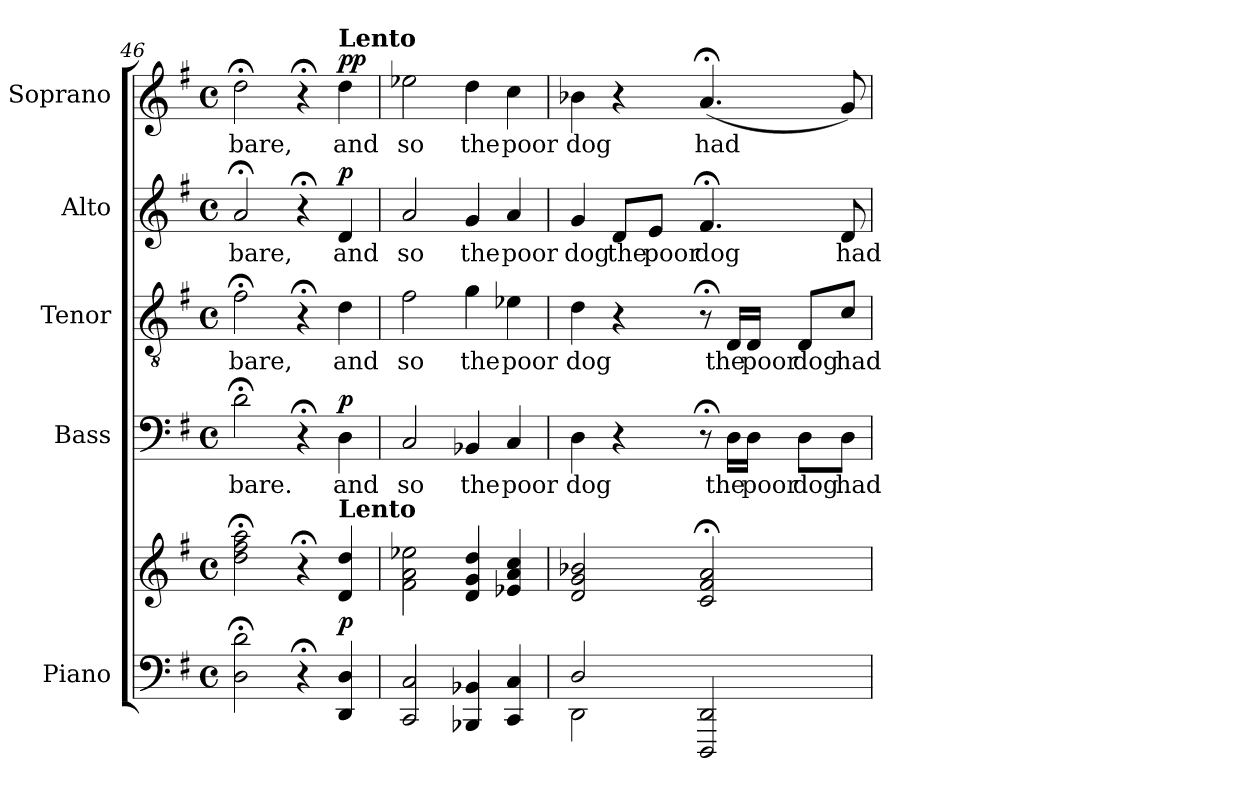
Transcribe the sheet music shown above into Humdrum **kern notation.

**kern	**kern	**dynam	**kern	**text	**dynam	**kern	**text	**kern	**text	**dynam	**kern	**text	**dynam
*part5	*part5	*part5	*part4	*part4	*part4	*part3	*part3	*part2	*part2	*part2	*part1	*part1	*part1
*staff6	*staff5	*staff5/6	*staff4	*staff4	*staff4	*staff3	*staff3	*staff2	*staff2	*staff2	*staff1	*staff1	*staff1
*I"Piano	*	*	*I"Bass	*	*	*I"Tenor	*	*I"Alto	*	*	*I"Soprano	*	*
*I'Pno.	*	*	*I'B.	*	*	*I'T.	*	*I'A.	*	*	*I'S.	*	*
*clefF4	*clefG2	*	*clefF4	*	*	*clefGv2	*	*clefG2	*	*	*clefG2	*	*
*	*	*	*	*	*	*ITrd7c12	*	*	*	*	*	*	*
*k[f#]	*k[f#]	*	*k[f#]	*	*	*k[f#]	*	*k[f#]	*	*	*k[f#]	*	*
*G:	*G:	*	*G:	*	*	*G:	*	*G:	*	*	*G:	*	*
*M4/4	*M4/4	*	*M4/4	*	*	*M4/4	*	*M4/4	*	*	*M4/4	*	*
*met(c)	*met(c)	*	*met(c)	*	*	*met(c)	*	*met(c)	*	*	*met(c)	*	*
=46	=46	=46	=46	=46	=46	=46	=46	=46	=46	=46	=46	=46	=46
!	!	!	!	!LO:LY:b:color=#000000	!	!	!	!	!	!	!	!	!
!	!	!	!	!	!	!	!LO:LY:b:color=#000000	!	!	!	!	!	!
!	!	!	!	!	!	!	!	!	!LO:LY:b:color=#000000	!	!	!	!
!	!	!	!	!	!	!	!	!	!	!	!	!LO:LY:b:color=#000000	!
2Di\; 2di;	2ddi\; 2ff#i; 2aai;	.	2d;i\	bare.	.	2F#;i\	bare,	2a;i/	bare,	.	2dd;i\	bare,	.
4r;	4r;	.	4r;	.	.	4r;	.	4r;	.	.	4r;	.	.
!	!	!	!	!LO:LY:b:color=#000000	!	!	!	!	!	!	!	!	!
!	!	!	!	!	!	!	!LO:LY:b:color=#000000	!	!	!	!	!	!
!	!	!	!	!	!	!	!	!	!LO:LY:b:color=#000000	!	!	!	!
*	*MM60	*	*	*	*	*	*	*	*	*	*MM60	*	*
!	!	!	!	!	!	!	!	!	!	!	!LO:TX:a:B:t=Lento	!	!
!	!LO:TX:a:B:t=Lento	!	!	!	!	!	!	!	!	!	!	!	!
!	!	!	!	!	!	!	!	!	!	!	!	!LO:LY:b:color=#000000	!
4DDi/ 4Di	4di/ 4ddi	p	4Di\	and	p	4Di\	and	4di/	and	p	4ddi\	and	p p
!!LO:LB:g=z
=47	=47	=47	=47	=47	=47	=47	=47	=47	=47	=47	=47	=47	=47
!	!	!	!	!LO:LY:b:color=#000000	!	!	!	!	!	!	!	!	!
!	!	!	!	!	!	!	!LO:LY:b:color=#000000	!	!	!	!	!	!
!	!	!	!	!	!	!	!	!	!LO:LY:b:color=#000000	!	!	!	!
!	!	!	!	!	!	!	!	!	!	!	!	!LO:LY:b:color=#000000	!
2CCi/ 2Ci	2f#i\ 2ai 2ee-Xi	.	2Ci/	so	.	2F#i\	so	2ai/	so	.	2ee-Xi\	so	.
!	!	!	!	!LO:LY:b:color=#000000	!	!	!	!	!	!	!	!	!
!	!	!	!	!	!	!	!LO:LY:b:color=#000000	!	!	!	!	!	!
!	!	!	!	!	!	!	!	!	!LO:LY:b:color=#000000	!	!	!	!
!	!	!	!	!	!	!	!	!	!	!	!	!LO:LY:b:color=#000000	!
4BBB-Xi/ 4BB-Xi	4di/ 4gi 4ddi	.	4BB-Xi/	the	.	4Gi\	the	4gi/	the	.	4ddi\	the	.
!	!	!	!	!LO:LY:b:color=#000000	!	!	!	!	!	!	!	!	!
!	!	!	!	!	!	!	!LO:LY:b:color=#000000	!	!	!	!	!	!
!	!	!	!	!	!	!	!	!	!LO:LY:b:color=#000000	!	!	!	!
!	!	!	!	!	!	!	!	!	!	!	!	!LO:LY:b:color=#000000	!
4CCi/ 4Ci	4e-Xi/ 4ai 4cci	.	4Ci/	poor	.	4E-Xi\	poor	4ai/	poor	.	4cci\	poor	.
=48	=48	=48	=48	=48	=48	=48	=48	=48	=48	=48	=48	=48	=48
*^	*	*	*	*	*	*	*	*	*	*	*	*	*
!	!	!	!	!	!LO:LY:b:color=#000000	!	!	!	!	!	!	!	!	!
!	!	!	!	!	!	!	!	!LO:LY:b:color=#000000	!	!	!	!	!	!
!	!	!	!	!	!	!	!	!	!	!LO:LY:b:color=#000000	!	!	!	!
!	!	!	!	!	!	!	!	!	!	!	!	!	!LO:LY:b:color=#000000	!
2Di/	2DDi\	2di/ 2gi 2b-Xi	.	4Di\	dog	.	4Di\	dog	4gi/	dog	.	4b-Xi\	dog	.
!	!	!	!	!	!	!	!	!	!	!LO:LY:b:color=#000000	!	!	!	!
.	.	.	.	4r	.	.	4r	.	8di/L	the	.	4r	.	.
!	!	!	!	!	!	!	!	!	!	!LO:LY:b:color=#000000	!	!	!	!
.	.	.	.	.	.	.	.	.	8ei/J	poor	.	.	.	.
!	!	!	!	!	!	!	!	!	!	!LO:LY:b:color=#000000	!	!	!	!
!	!	!	!	!	!	!	!	!	!	!	!	!	!LO:LY:b:color=#000000	!
2DDDi/ 2DDi	2ryy	2ci/; 2f#i; 2ai;	.	8r;	.	.	8r;	.	4.f#;i/	dog	.	(4.a;i/	had	.
!	!	!	!	!	!LO:LY:b:color=#000000	!	!	!	!	!	!	!	!	!
!	!	!	!	!	!	!	!	!LO:LY:b:color=#000000	!	!	!	!	!	!
.	.	.	.	16Di\LL	the	.	16DDi/LL	the	.	.	.	.	.	.
!	!	!	!	!	!LO:LY:b:color=#000000	!	!	!	!	!	!	!	!	!
!	!	!	!	!	!	!	!	!LO:LY:b:color=#000000	!	!	!	!	!	!
.	.	.	.	16Di\JJ	poor	.	16DDi/JJ	poor	.	.	.	.	.	.
!	!	!	!	!	!LO:LY:b:color=#000000	!	!	!	!	!	!	!	!	!
!	!	!	!	!	!	!	!	!LO:LY:b:color=#000000	!	!	!	!	!	!
.	.	.	.	8Di\L	dog	.	8DDi/L	dog	.	.	.	.	.	.
!	!	!	!	!	!LO:LY:b:color=#000000	!	!	!	!	!	!	!	!	!
!	!	!	!	!	!	!	!	!LO:LY:b:color=#000000	!	!	!	!	!	!
!	!	!	!	!	!	!	!	!	!	!LO:LY:b:color=#000000	!	!	!	!
.	.	.	.	8Di\J	had	.	8Ci/J	had	8di/	had	.	8gi/)	.	.
*v	*v	*	*	*	*	*	*	*	*	*	*	*	*	*
=	=	=	=	=	=	=	=	=	=	=	=	=	=
*-	*-	*-	*-	*-	*-	*-	*-	*-	*-	*-	*-	*-	*-
